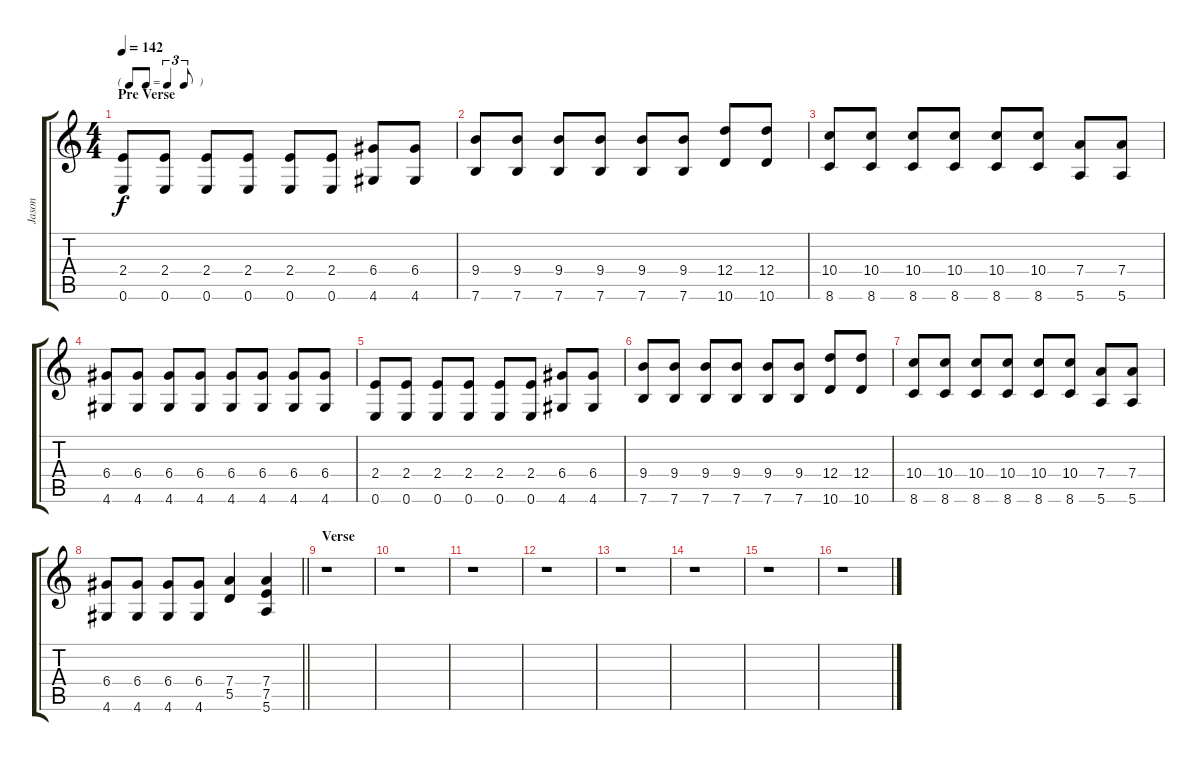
\track ("Jason" "Jason") {instrument overdrivenguitar}
\staff {score tabs}
\tuning (E4 B3 G3 D3 A2 E2) {hide}
\ts (4 4)
\tf triplet8th
\section ("" "Pre Verse")
\tempo 142
\clef g2
\ks c
(2.4 0.6).8{dy f} (2.4 0.6).8 (2.4 0.6).8 (2.4 0.6).8 (2.4 0.6).8 (2.4 0.6).8 (6.4 4.6).8 (6.4 4.6).8 |
(9.4 7.6).8 (9.4 7.6).8 (9.4 7.6).8 (9.4 7.6).8 (9.4 7.6).8 (9.4 7.6).8 (12.4 10.6).8 (12.4 10.6).8 |
(10.4 8.6).8 (10.4 8.6).8 (10.4 8.6).8 (10.4 8.6).8 (10.4 8.6).8 (10.4 8.6).8 (7.4 5.6).8 (7.4 5.6).8 |
(6.4 4.6).8 (6.4 4.6).8 (6.4 4.6).8 (6.4 4.6).8 (6.4 4.6).8 (6.4 4.6).8 (6.4 4.6).8 (6.4 4.6).8 |
(2.4 0.6).8 (2.4 0.6).8 (2.4 0.6).8 (2.4 0.6).8 (2.4 0.6).8 (2.4 0.6).8 (6.4 4.6).8 (6.4 4.6).8 |
(9.4 7.6).8 (9.4 7.6).8 (9.4 7.6).8 (9.4 7.6).8 (9.4 7.6).8 (9.4 7.6).8 (12.4 10.6).8 (12.4 10.6).8 |
(10.4 8.6).8 (10.4 8.6).8 (10.4 8.6).8 (10.4 8.6).8 (10.4 8.6).8 (10.4 8.6).8 (7.4 5.6).8 (7.4 5.6).8 |
\barLineRight lightlight
(6.4 4.6).8 (6.4 4.6).8 (6.4 4.6).8 (6.4 4.6).8 (7.4 5.5).4 (7.4 7.5 5.6).4 |
\section ("" "Verse")
r.1 |
r.1 |
r.1 |
r.1 |
r.1 |
r.1 |
r.1 |
r.1
